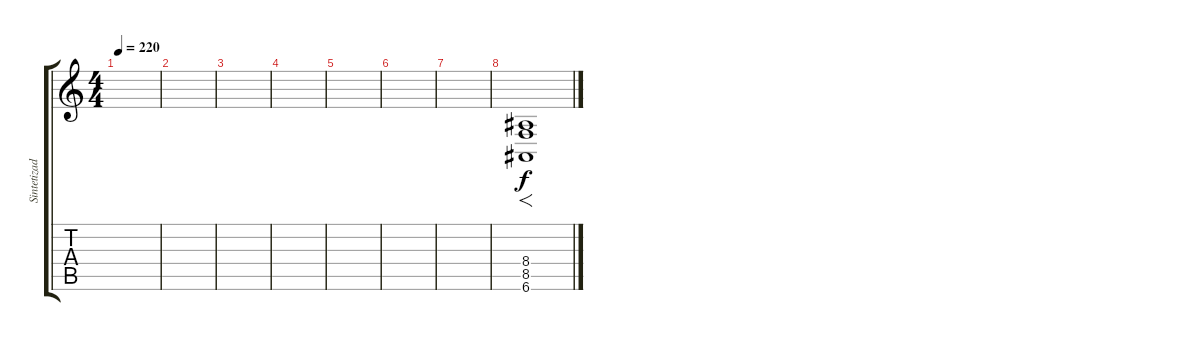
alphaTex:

\track ("Sintetizador 2" "Sintetizad") {instrument choiraahs}
\staff {score tabs}
\tuning (E4 B3 G3 D3 A2 E2) {hide}
\ts (4 4)
\tempo 220
\clef g2
\ks c
|
|
|
|
|
|
|
(8.4 8.5 6.6).1{f}
